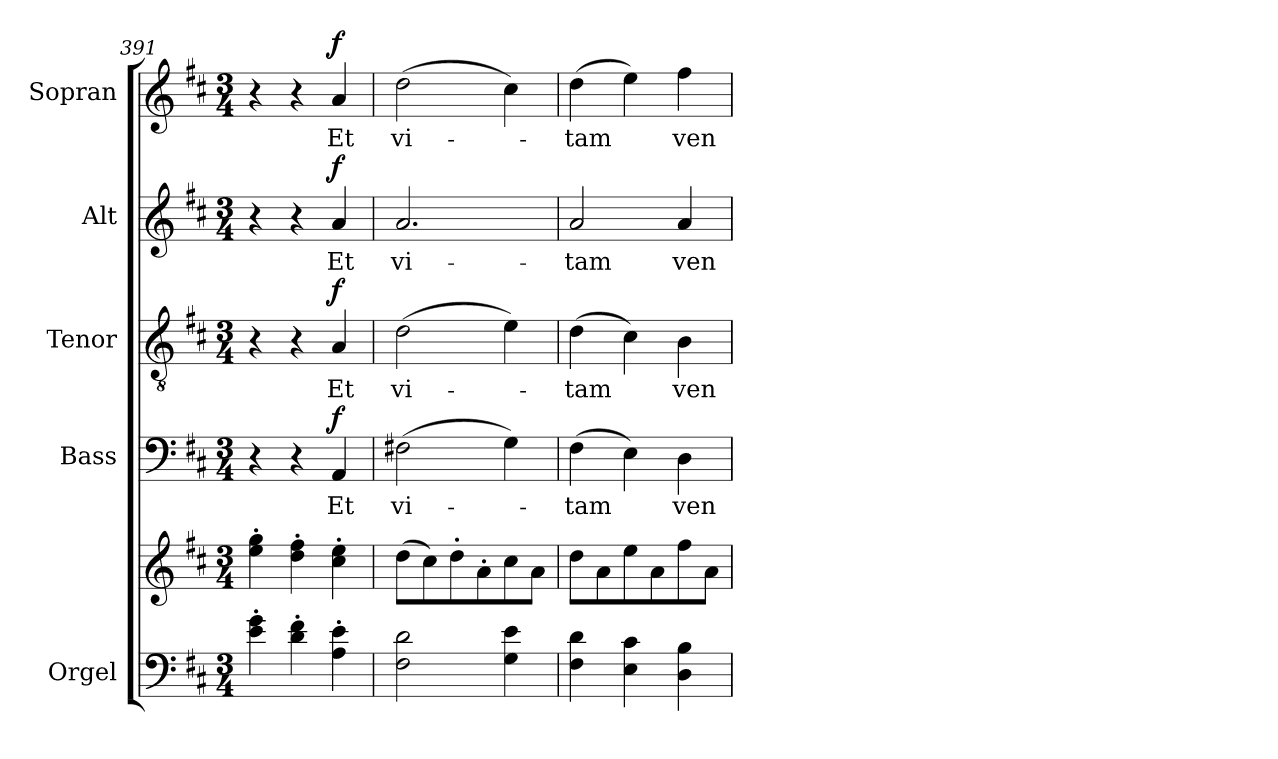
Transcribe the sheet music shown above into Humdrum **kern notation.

**kern	**kern	**kern	**text	**dynam	**kern	**text	**dynam	**kern	**text	**dynam	**kern	**text	**dynam
*part5	*part5	*part4	*part4	*part4	*part3	*part3	*part3	*part2	*part2	*part2	*part1	*part1	*part1
*staff6	*staff5	*staff4	*staff4	*staff4	*staff3	*staff3	*staff3	*staff2	*staff2	*staff2	*staff1	*staff1	*staff1
*I"Orgel	*	*I"Bass	*	*	*I"Tenor	*	*	*I"Alt	*	*	*I"Sopran	*	*
*I'Org.	*	*I'B	*	*	*I'T	*	*	*I'A	*	*	*I'S	*	*
*clefF4	*clefG2	*clefF4	*	*	*clefGv2	*	*	*clefG2	*	*	*clefG2	*	*
*k[f#c#]	*k[f#c#]	*k[f#c#]	*	*	*k[f#c#]	*	*	*k[f#c#]	*	*	*k[f#c#]	*	*
*D:	*D:	*D:	*	*	*D:	*	*	*D:	*	*	*D:	*	*
*M3/4	*M3/4	*M3/4	*	*	*M3/4	*	*	*M3/4	*	*	*M3/4	*	*
=391	=391	=391	=391	=391	=391	=391	=391	=391	=391	=391	=391	=391	=391
4e\'> 4g\'>	4ee\'> 4gg\'>	4r	.	.	4r	.	.	4r	.	.	4r	.	.
4d\'> 4f#\'>	4dd\'> 4ff#\'>	4r	.	.	4r	.	.	4r	.	.	4r	.	.
!	!	!	!LO:LY:b	!LO:DY:a	!	!LO:LY:b	!LO:DY:a	!	!LO:LY:b	!LO:DY:a	!	!LO:LY:b	!LO:DY:a
4A\'> 4e\'>	4cc#\'> 4ee\'>	4AA/	Et	f	4A/	Et	f	4a/	Et	f	4a/	Et	f
=392	=392	=392	=392	=392	=392	=392	=392	=392	=392	=392	=392	=392	=392
!	!	!	!LO:LY:b	!	!	!LO:LY:b	!	!	!LO:LY:b	!	!	!LO:LY:b	!
2F#\ 2d\	(>8dd\L	(>2F#X\	vi-	.	(>2d\	vi-	.	2.a/	vi-	.	(>2dd\	vi-	.
.	8cc#\)	.	.	.	.	.	.	.	.	.	.	.	.
.	8dd'>\	.	.	.	.	.	.	.	.	.	.	.	.
.	8a'>\	.	.	.	.	.	.	.	.	.	.	.	.
4G\ 4e\	8cc#\	4G\)	.	.	4e\)	.	.	.	.	.	4cc#\)	.	.
.	8a\J	.	.	.	.	.	.	.	.	.	.	.	.
=393	=393	=393	=393	=393	=393	=393	=393	=393	=393	=393	=393	=393	=393
!	!	!	!LO:LY:b	!	!	!LO:LY:b	!	!	!LO:LY:b	!	!	!LO:LY:b	!
4F#\ 4d\	8dd\L	(>4F#\	-tam	.	(>4d\	-tam	.	2a/	-tam	.	(>4dd\	-tam	.
.	8a\	.	.	.	.	.	.	.	.	.	.	.	.
4E\ 4c#\	8ee\	4E\)	.	.	4c#\)	.	.	.	.	.	4ee\)	.	.
.	8a\	.	.	.	.	.	.	.	.	.	.	.	.
!	!	!	!LO:LY:b	!	!	!LO:LY:b	!	!	!LO:LY:b	!	!	!LO:LY:b	!
4D\ 4B\	8ff#\	4D\	ven-	.	4B\	ven-	.	4a/	ven-	.	4ff#\	ven-	.
.	8a\J	.	.	.	.	.	.	.	.	.	.	.	.
=	=	=	=	=	=	=	=	=	=	=	=	=	=
*-	*-	*-	*-	*-	*-	*-	*-	*-	*-	*-	*-	*-	*-
